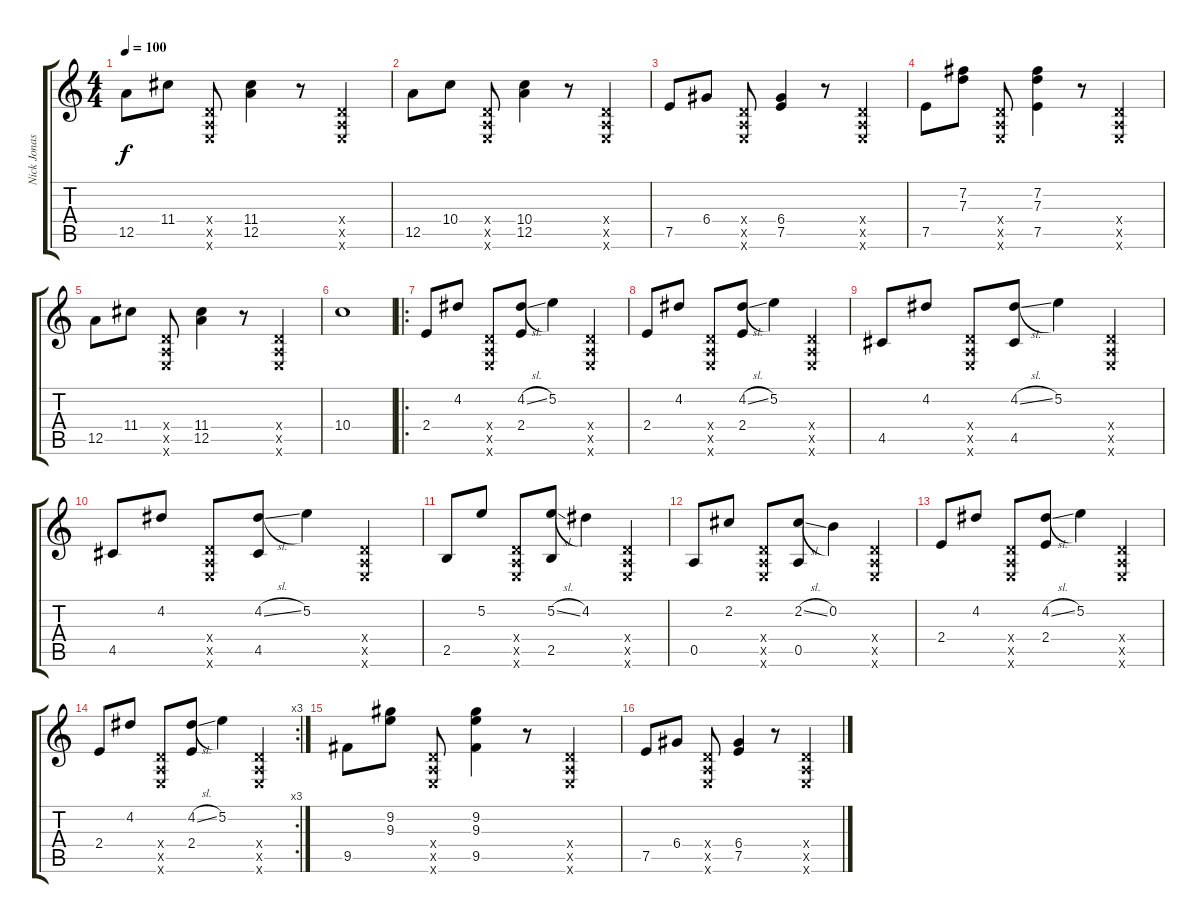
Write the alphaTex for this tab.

\track ("Nick Jonas" "Nick Jonas") {instrument acousticguitarsteel}
\staff {score tabs}
\tuning (E4 B3 G3 D3 A2 E2) {hide}
\ts (4 4)
\tempo 100
\clef g2
\ks c
12.5.8{dy f} 11.4.8 (0.4{x} 0.5{x} 0.6{x}).8 (11.4 12.5).4 r.8 (0.4{x} 0.5{x} 0.6{x}).4 |
12.5.8 10.4.8 (0.4{x} 0.5{x} 0.6{x}).8 (10.4 12.5).4 r.8 (0.4{x} 0.5{x} 0.6{x}).4 |
7.5.8 6.4.8 (0.4{x} 0.5{x} 0.6{x}).8 (6.4 7.5).4 r.8 (0.4{x} 0.5{x} 0.6{x}).4 |
7.5.8 (7.2 7.3).8 (0.4{x} 0.5{x} 0.6{x}).8 (7.2 7.3 7.5).4 r.8 (0.4{x} 0.5{x} 0.6{x}).4 |
12.5.8 11.4.8 (0.4{x} 0.5{x} 0.6{x}).8 (11.4 12.5).4 r.8 (0.4{x} 0.5{x} 0.6{x}).4 |
10.4.1 |
\ro
2.4.8 4.2.8 (0.4{x} 0.5{x} 0.6{x}).8 (4.2{sl} 2.4).8 5.2.4 (0.4{x} 0.5{x} 0.6{x}).4 |
2.4.8 4.2.8 (0.4{x} 0.5{x} 0.6{x}).8 (4.2{sl} 2.4).8 5.2.4 (0.4{x} 0.5{x} 0.6{x}).4 |
4.5.8 4.2.8 (0.4{x} 0.5{x} 0.6{x}).8 (4.2{sl} 4.5).8 5.2.4 (0.4{x} 0.5{x} 0.6{x}).4 |
4.5.8 4.2.8 (0.4{x} 0.5{x} 0.6{x}).8 (4.2{sl} 4.5).8 5.2.4 (0.4{x} 0.5{x} 0.6{x}).4 |
2.5.8 5.2.8 (0.4{x} 0.5{x} 0.6{x}).8 (5.2{sl} 2.5).8 4.2.4 (0.4{x} 0.5{x} 0.6{x}).4 |
0.5.8 2.2.8 (0.4{x} 0.5{x} 0.6{x}).8 (2.2{sl} 0.5).8 0.2.4 (0.4{x} 0.5{x} 0.6{x}).4 |
2.4.8 4.2.8 (0.4{x} 0.5{x} 0.6{x}).8 (4.2{sl} 2.4).8 5.2.4 (0.4{x} 0.5{x} 0.6{x}).4 |
\rc 3
2.4.8 4.2.8 (0.4{x} 0.5{x} 0.6{x}).8 (4.2{sl} 2.4).8 5.2.4 (0.4{x} 0.5{x} 0.6{x}).4 |
9.5.8 (9.2 9.3).8 (0.4{x} 0.5{x} 0.6{x}).8 (9.2 9.3 9.5).4 r.8 (0.4{x} 0.5{x} 0.6{x}).4 |
7.5.8 6.4.8 (0.4{x} 0.5{x} 0.6{x}).8 (6.4 7.5).4 r.8 (0.4{x} 0.5{x} 0.6{x}).4
